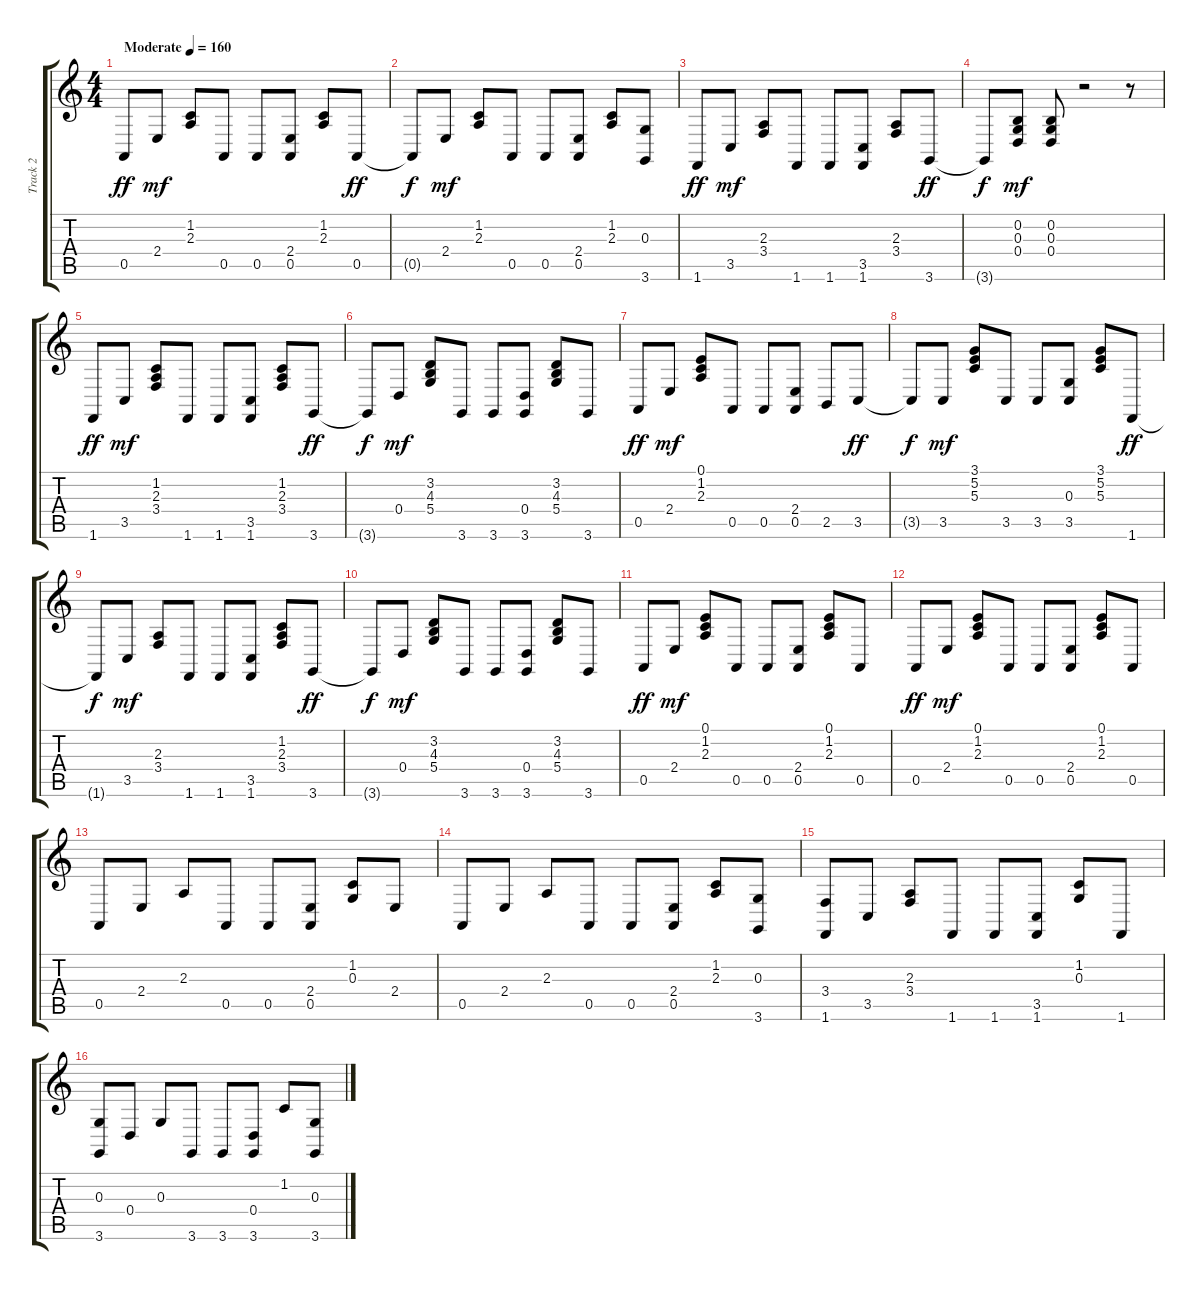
\track ("Track 2" "Track 2") {instrument acousticgrandpiano}
\staff {score tabs}
\tuning (E4 B3 G3 D3 A2 E2) {hide}
\ts (4 4)
\tempo (160 "Moderate")
\clef g2
\ks c
0.5.8{dy ff instrument acousticgrandpiano} 2.4.8{dy mf} (1.2 2.3).8 0.5.8 0.5.8 (2.4 0.5).8 (1.2 2.3).8 0.5.8{dy ff} |
0.5{t}.8{dy f} 2.4.8{dy mf} (1.2 2.3).8 0.5.8 0.5.8 (2.4 0.5).8 (1.2 2.3).8 (0.3 3.6).8 |
1.6.8{dy ff} 3.5.8{dy mf} (2.3 3.4).8 1.6.8 1.6.8 (3.5 1.6).8 (2.3 3.4).8 3.6.8{dy ff} |
3.6{t}.8{dy f} (0.2 0.3 0.4).8{dy mf} (0.2 0.3 0.4).8 r.2 r.8 |
1.6.8{dy ff} 3.5.8{dy mf} (1.2 2.3 3.4).8 1.6.8 1.6.8 (3.5 1.6).8 (1.2 2.3 3.4).8 3.6.8{dy ff} |
3.6{t}.8{dy f} 0.4.8{dy mf} (3.2 4.3 5.4).8 3.6.8 3.6.8 (0.4 3.6).8 (3.2 4.3 5.4).8 3.6.8 |
0.5.8{dy ff} 2.4.8{dy mf} (0.1 1.2 2.3).8 0.5.8 0.5.8 (2.4 0.5).8 2.5.8 3.5.8{dy ff} |
3.5{t}.8{dy f} 3.5.8{dy mf} (3.1 5.2 5.3).8 3.5.8 3.5.8 (0.3 3.5).8 (3.1 5.2 5.3).8 1.6.8{dy ff} |
1.6{t}.8{dy f} 3.5.8{dy mf} (2.3 3.4).8 1.6.8 1.6.8 (3.5 1.6).8 (1.2 2.3 3.4).8 3.6.8{dy ff} |
3.6{t}.8{dy f} 0.4.8{dy mf} (3.2 4.3 5.4).8 3.6.8 3.6.8 (0.4 3.6).8 (3.2 4.3 5.4).8 3.6.8 |
0.5.8{dy ff} 2.4.8{dy mf} (0.1 1.2 2.3).8 0.5.8 0.5.8 (2.4 0.5).8 (0.1 1.2 2.3).8 0.5.8 |
0.5.8{dy ff} 2.4.8{dy mf} (0.1 1.2 2.3).8 0.5.8 0.5.8 (2.4 0.5).8 (0.1 1.2 2.3).8 0.5.8 |
0.5.8 2.4.8 2.3.8 0.5.8 0.5.8 (2.4 0.5).8 (1.2 0.3).8 2.4.8 |
0.5.8 2.4.8 2.3.8 0.5.8 0.5.8 (2.4 0.5).8 (1.2 2.3).8 (0.3 3.6).8 |
(3.4 1.6).8 3.5.8 (2.3 3.4).8 1.6.8 1.6.8 (3.5 1.6).8 (1.2 0.3).8 1.6.8 |
(0.3 3.6).8 0.4.8 0.3.8 3.6.8 3.6.8 (0.4 3.6).8 1.2.8 (0.3 3.6).8
